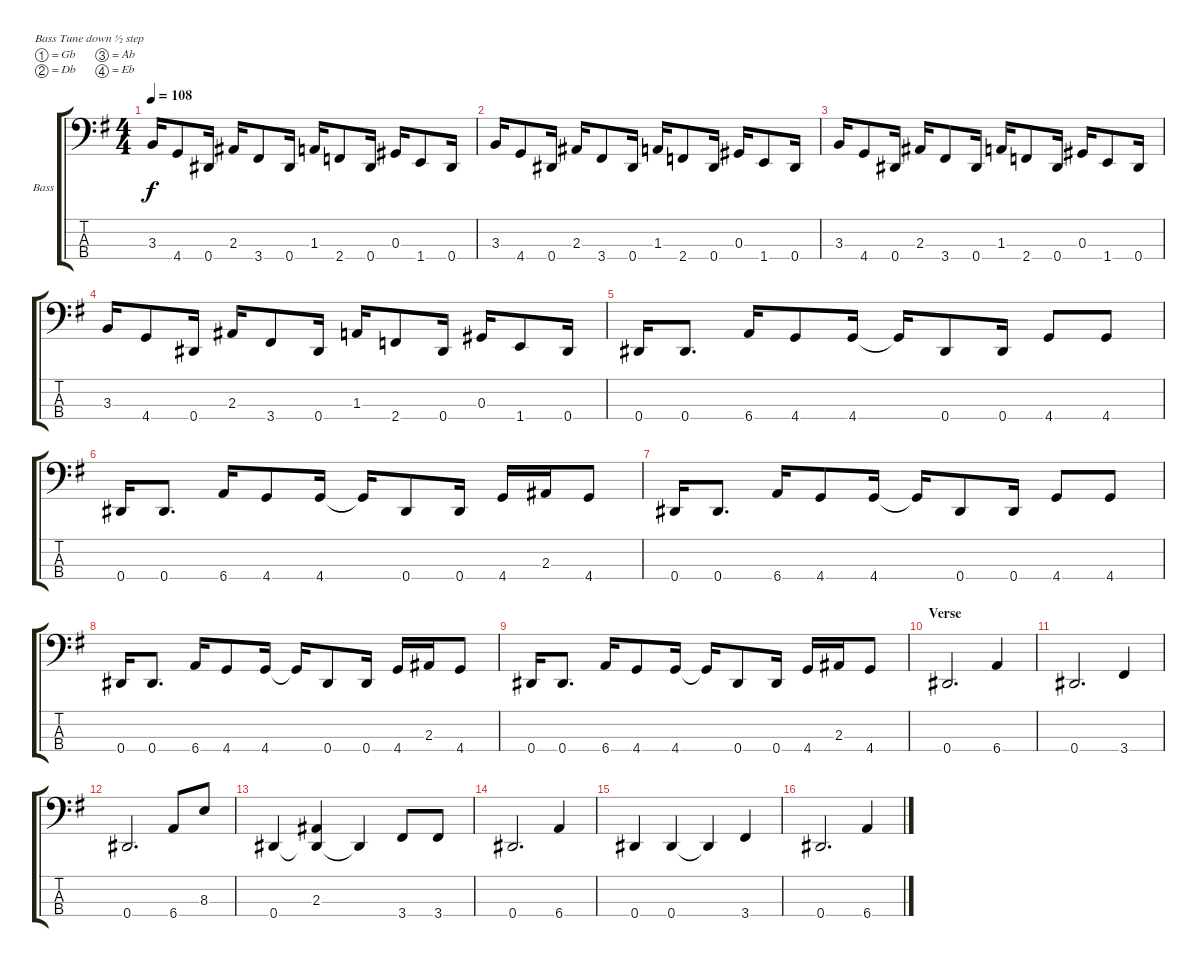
\defaultSystemsLayout 4
\bracketExtendMode groupsimilarinstruments
\firstSystemTrackNameOrientation horizontal
\otherSystemsTrackNameOrientation horizontal
\track ("Bass" "Bass") {instrument electricbassfinger}
\staff {score tabs}
\tuning (Gb2 Db2 Ab1 Eb1)
\ts (4 4)
\tempo 108
\clef f4
\scale
1.05549
\ks g
3.3.16{dy f} 4.4.8 0.4.16 2.3.16 3.4.8 0.4.16 1.3.16 2.4.8 0.4.16 0.3.16 1.4.8 0.4.16 |
\scale
0.944515 3.3.16 4.4.8 0.4.16 2.3.16 3.4.8 0.4.16 1.3.16 2.4.8 0.4.16 0.3.16 1.4.8 0.4.16 |
\scale
1.05549 3.3.16 4.4.8 0.4.16 2.3.16 3.4.8 0.4.16 1.3.16 2.4.8 0.4.16 0.3.16 1.4.8 0.4.16 |
\scale
0.944515 3.3.16 4.4.8 0.4.16 2.3.16 3.4.8 0.4.16 1.3.16 2.4.8 0.4.16 0.3.16 1.4.8 0.4.16 |
\scale
1.05549 0.4.16 0.4.8{d} 6.4.16 4.4.8 4.4.16 4.4{t}.16 0.4.8 0.4.16 4.4.8 4.4.8 |
\scale
0.944515 0.4.16 0.4.8{d} 6.4.16 4.4.8 4.4.16 4.4{t}.16 0.4.8 0.4.16 4.4.16 2.3.16 4.4.8 |
\scale
1.05549 0.4.16 0.4.8{d} 6.4.16 4.4.8 4.4.16 4.4{t}.16 0.4.8 0.4.16 4.4.8 4.4.8 |
\scale
0.944515 0.4.16 0.4.8{d} 6.4.16 4.4.8 4.4.16 4.4{t}.16 0.4.8 0.4.16 4.4.16 2.3.16 4.4.8 |
\scale
1.05549 0.4.16 0.4.8{d} 6.4.16 4.4.8 4.4.16 4.4{t}.16 0.4.8 0.4.16 4.4.16 2.3.16 4.4.8 |
\section ("" "Verse")
\scale
0.944515 0.4.2{d} 6.4.4 |
\scale
1.05549 0.4.2{d} 3.4.4 |
\scale
0.944515 0.4.2{d} 6.4.8 8.3.8 |
\scale
1.05549 0.4.4 (2.3 0.4{t}).4 0.4{t}.4 3.4.8 3.4.8 |
\scale
0.944515 0.4.2{d} 6.4.4 |
\scale
1.05549 0.4.4 0.4.4 0.4{t}.4 3.4.4 |
\scale
0.944515 0.4.2{d} 6.4.4
